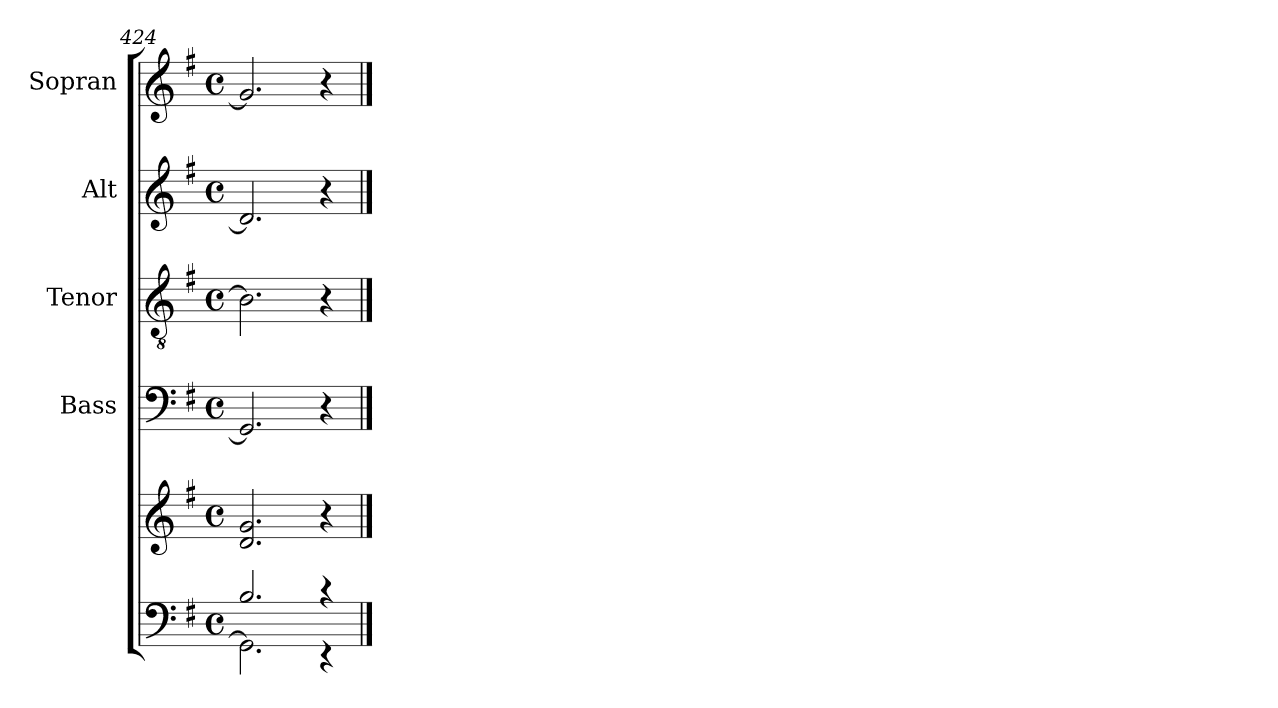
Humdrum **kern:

**kern	**kern	**kern	**kern	**kern	**kern
*part5	*part5	*part4	*part3	*part2	*part1
*staff6	*staff5	*staff4	*staff3	*staff2	*staff1
*	*	*I"Bass	*I"Tenor	*I"Alt	*I"Sopran
*	*	*I'B.	*I'T.	*I'A.	*I'S.
*clefF4	*clefG2	*clefF4	*clefGv2	*clefG2	*clefG2
*k[f#]	*k[f#]	*k[f#]	*k[f#]	*k[f#]	*k[f#]
*G:	*G:	*G:	*G:	*G:	*G:
*M4/4	*M4/4	*M4/4	*M4/4	*M4/4	*M4/4
*met(c)	*met(c)	*met(c)	*met(c)	*met(c)	*met(c)
=424	=424	=424	=424	=424	=424
*^	*	*	*	*	*
2.B/	2.GG\]	2.d/ 2.g/	2.GG/]	2.B\]	2.d/]	2.g/]
4r	4r	4r	4r	4r	4r	4r
*v	*v	*	*	*	*	*
==	==	==	==	==	==
*-	*-	*-	*-	*-	*-
